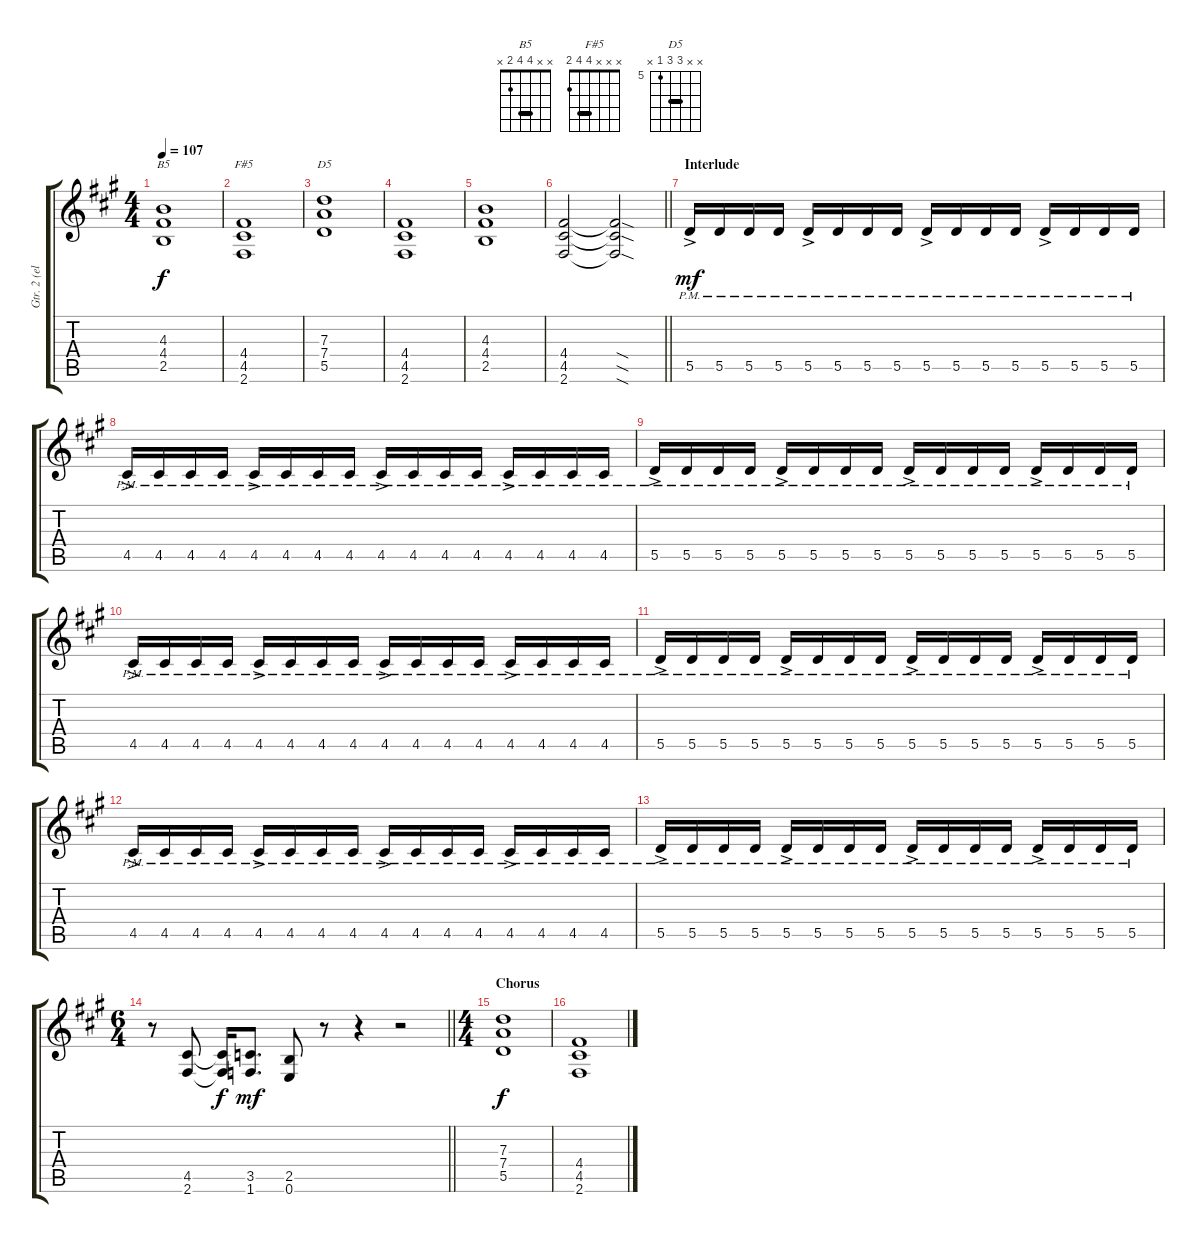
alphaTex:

\track ("Gtr. 2 (elec.)" "Gtr. 2 (el") {instrument distortionguitar}
\staff {score tabs}
\tuning (E4 B3 G3 D3 A2 E2) {hide}
\chord ("B5" x x 4 4 2 x) {barre 4}
\chord ("F#5" x x x 4 4 2) {barre 4}
\chord ("D5" x x 7 7 5 x) {firstfret 5 barre 7}
\ts (4 4)
\tempo 107
\clef g2
\ks f#minor
(4.3 4.4 2.5).1{ch "B5" dy f} |
(4.4 4.5 2.6).1{ch "F#5"} |
(7.3 7.4 5.5).1{ch "D5"} |
(4.4 4.5 2.6).1 |
(4.3 4.4 2.5).1 |
\barLineRight lightlight
(4.4 4.5 2.6).2 (4.4{sod t} 4.5{sod t} 2.6{sod t}).2 |
\section ("" "Interlude")
5.5{ac pm}.16{dy mf volume 8} 5.5{pm}.16 5.5{pm}.16 5.5{pm}.16 5.5{ac pm}.16 5.5{pm}.16 5.5{pm}.16 5.5{pm}.16 5.5{ac pm}.16 5.5{pm}.16 5.5{pm}.16 5.5{pm}.16 5.5{ac pm}.16 5.5{pm}.16 5.5{pm}.16 5.5{pm}.16 |
4.5{ac pm}.16 4.5{pm}.16 4.5{pm}.16 4.5{pm}.16 4.5{ac pm}.16 4.5{pm}.16 4.5{pm}.16 4.5{pm}.16 4.5{ac pm}.16 4.5{pm}.16 4.5{pm}.16 4.5{pm}.16 4.5{ac pm}.16 4.5{pm}.16 4.5{pm}.16 4.5{pm}.16 |
5.5{ac pm}.16 5.5{pm}.16 5.5{pm}.16 5.5{pm}.16 5.5{ac pm}.16 5.5{pm}.16 5.5{pm}.16 5.5{pm}.16 5.5{ac pm}.16 5.5{pm}.16 5.5{pm}.16 5.5{pm}.16 5.5{ac pm}.16 5.5{pm}.16 5.5{pm}.16 5.5{pm}.16 |
4.5{ac pm}.16 4.5{pm}.16 4.5{pm}.16 4.5{pm}.16 4.5{ac pm}.16 4.5{pm}.16 4.5{pm}.16 4.5{pm}.16 4.5{ac pm}.16 4.5{pm}.16 4.5{pm}.16 4.5{pm}.16 4.5{ac pm}.16 4.5{pm}.16 4.5{pm}.16 4.5{pm}.16 |
5.5{ac pm}.16 5.5{pm}.16 5.5{pm}.16 5.5{pm}.16 5.5{ac pm}.16 5.5{pm}.16 5.5{pm}.16 5.5{pm}.16 5.5{ac pm}.16 5.5{pm}.16 5.5{pm}.16 5.5{pm}.16 5.5{ac pm}.16 5.5{pm}.16 5.5{pm}.16 5.5{pm}.16 |
4.5{ac pm}.16 4.5{pm}.16 4.5{pm}.16 4.5{pm}.16 4.5{ac pm}.16 4.5{pm}.16 4.5{pm}.16 4.5{pm}.16 4.5{ac pm}.16 4.5{pm}.16 4.5{pm}.16 4.5{pm}.16 4.5{ac pm}.16 4.5{pm}.16 4.5{pm}.16 4.5{pm}.16 |
5.5{ac pm}.16 5.5{pm}.16 5.5{pm}.16 5.5{pm}.16 5.5{ac pm}.16 5.5{pm}.16 5.5{pm}.16 5.5{pm}.16 5.5{ac pm}.16 5.5{pm}.16 5.5{pm}.16 5.5{pm}.16 5.5{ac pm}.16 5.5{pm}.16 5.5{pm}.16 5.5{pm}.16 |
\ts (6 4)
\barLineRight lightlight
r.8{volume 16} (4.5 2.6).8{beam split} (4.5{t} 2.6{t}).16{dy f beam merge} (3.5 1.6).8{d dy mf beam split} (2.5 0.6).8 r.8 r.4 r.2 |
\ts (4 4)
\section ("" "Chorus")
(7.3 7.4 5.5).1{dy f} |
(4.4 4.5 2.6).1
